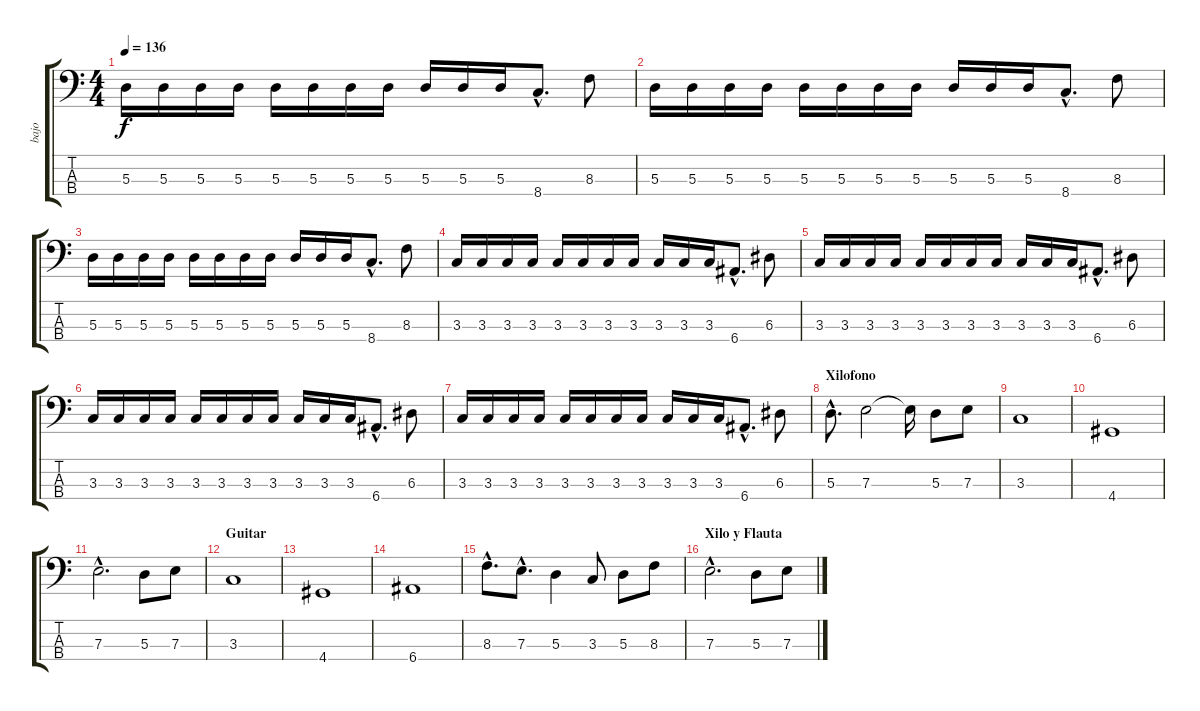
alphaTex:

\track ("bajo" "bajo") {instrument electricbassfinger}
\staff {score tabs}
\tuning (G2 D2 A1 E1) {hide}
\ts (4 4)
\tempo 136
\clef f4
\ks c
5.3.16{dy f} 5.3.16 5.3.16 5.3.16 5.3.16 5.3.16 5.3.16 5.3.16 5.3.16 5.3.16 5.3.16 8.4{hac}.8{d} 8.3.8 |
5.3.16 5.3.16 5.3.16 5.3.16 5.3.16 5.3.16 5.3.16 5.3.16 5.3.16 5.3.16 5.3.16 8.4{hac}.8{d} 8.3.8 |
5.3.16 5.3.16 5.3.16 5.3.16 5.3.16 5.3.16 5.3.16 5.3.16 5.3.16 5.3.16 5.3.16 8.4{hac}.8{d} 8.3.8 |
\section ("" "")
3.3.16 3.3.16 3.3.16 3.3.16 3.3.16 3.3.16 3.3.16 3.3.16 3.3.16 3.3.16 3.3.16 6.4{hac}.8{d} 6.3.8 |
3.3.16 3.3.16 3.3.16 3.3.16 3.3.16 3.3.16 3.3.16 3.3.16 3.3.16 3.3.16 3.3.16 6.4{hac}.8{d} 6.3.8 |
3.3.16 3.3.16 3.3.16 3.3.16 3.3.16 3.3.16 3.3.16 3.3.16 3.3.16 3.3.16 3.3.16 6.4{hac}.8{d} 6.3.8 |
3.3.16 3.3.16 3.3.16 3.3.16 3.3.16 3.3.16 3.3.16 3.3.16 3.3.16 3.3.16 3.3.16 6.4{hac}.8{d} 6.3.8 |
\section ("" "Xilofono")
5.3{hac}.8{d} 7.3.2 7.3{t}.16 5.3.8 7.3.8 |
3.3.1 |
4.4.1 |
7.3{hac}.2{d} 5.3.8 7.3.8 |
\section ("" "Guitar")
3.3.1 |
4.4.1 |
6.4.1 |
8.3{hac}.8{d} 7.3{hac}.8{d} 5.3.4 3.3.8 5.3.8 8.3.8 |
\section ("" "Xilo y Flauta")
7.3{hac}.2{d} 5.3.8 7.3.8
